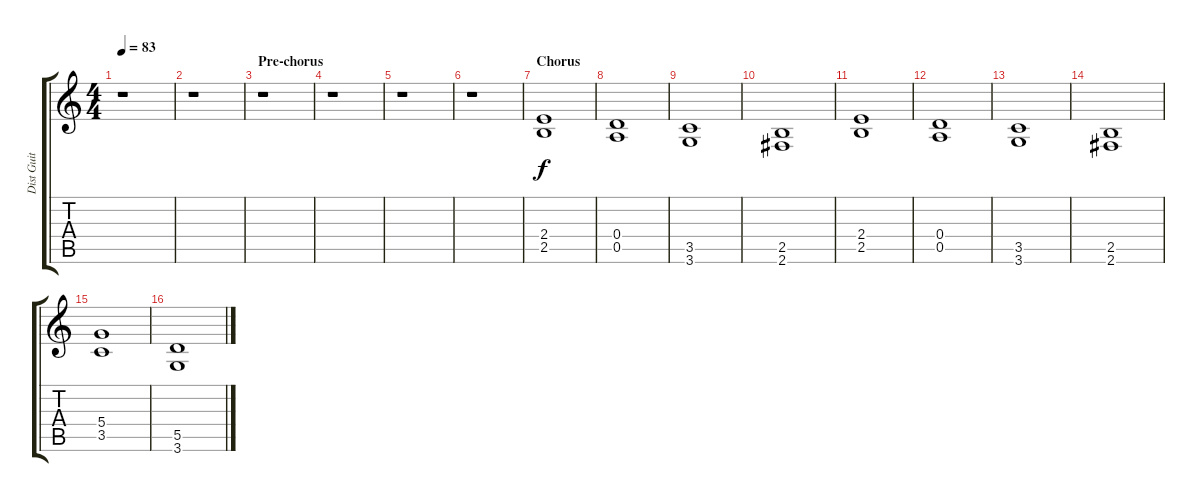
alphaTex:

\track ("Dist Guit" "Dist Guit") {instrument distortionguitar}
\staff {score tabs}
\tuning (E4 B3 G3 D3 A2 E2) {hide}
\ts (4 4)
\tempo 83
\clef g2
\ks c
r.1{dy f} |
r.1 |
\section ("" "Pre-chorus")
r.1 |
r.1 |
r.1 |
r.1 |
\section ("" "Chorus")
(2.4 2.5).1 |
(0.4 0.5).1 |
(3.5 3.6).1 |
(2.5 2.6).1 |
(2.4 2.5).1 |
(0.4 0.5).1 |
(3.5 3.6).1 |
(2.5 2.6).1 |
(5.4 3.5).1 |
(5.5 3.6).1
